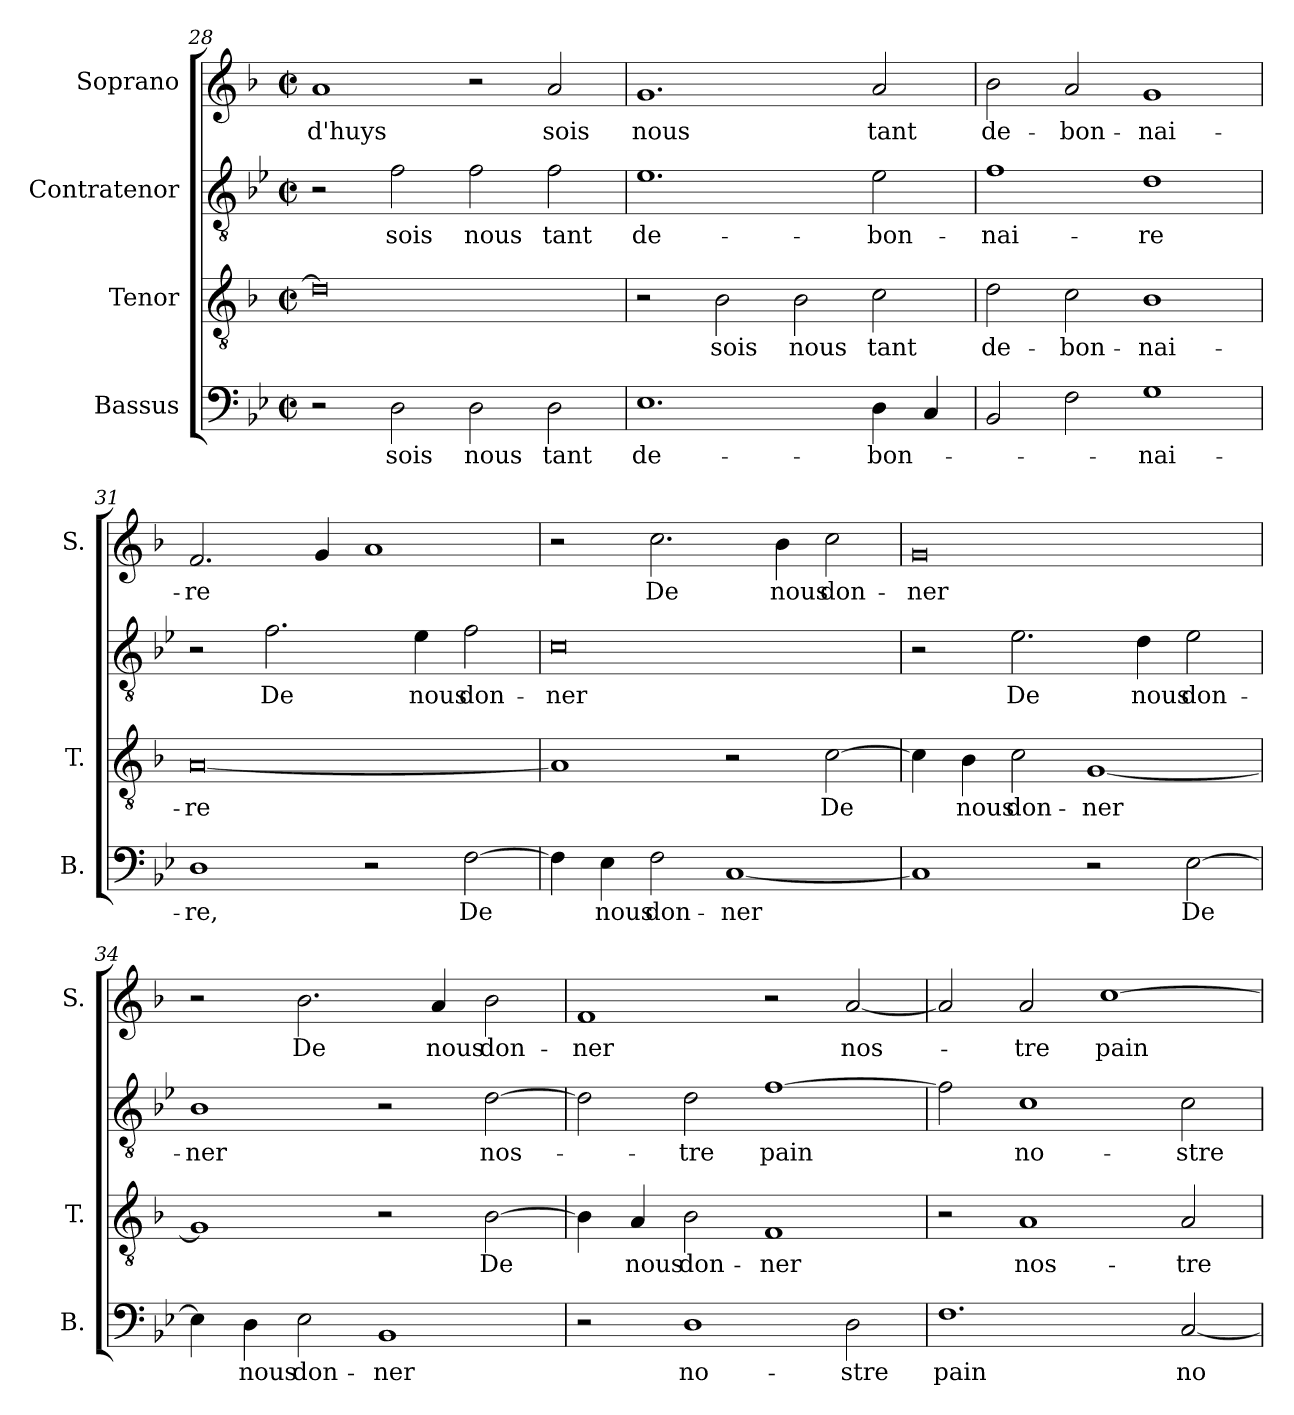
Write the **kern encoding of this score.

**kern	**text	**kern	**text	**kern	**text	**kern	**text
*part4	*part4	*part3	*part3	*part2	*part2	*part1	*part1
*staff4	*staff4	*staff3	*staff3	*staff2	*staff2	*staff1	*staff1
*I"Bassus	*	*I"Tenor	*	*I"Contratenor	*	*I"Soprano	*
*I'B.	*	*I'T.	*	*	*	*I'S.	*
!!LO:PB:g=z
*clefF4	*	*clefGv2	*	*clefGv2	*	*clefG2	*
*k[b-e-]	*	*k[b-]	*	*k[b-e-]	*	*k[b-]	*
*B-:	*	*F:	*	*B-:	*	*F:	*
*M2/2	*	*M2/2	*	*M2/2	*	*M2/2	*
*met(c|)	*	*met(c|)	*	*met(c|)	*	*met(c|)	*
=28	=28	=28	=28	=28	=28	=28	=28
2r	.	0d\]	.	2r	.	1a/	-d'huys
2D\	sois	.	.	2f\	sois	.	.
2D\	nous	.	.	2f\	nous	2r	.
2D\	tant	.	.	2f\	tant	2a/	sois
=29	=29	=29	=29	=29	=29	=29	=29
1.E-\	de-	2r	.	1.e-\	de-	1.g/	nous
.	.	2B-\	sois	.	.	.	.
.	.	2B-\	nous	.	.	.	.
4D\	-bon-	2c\	tant	2e-\	-bon-	2a/	tant
4C/	.	.	.	.	.	.	.
=30	=30	=30	=30	=30	=30	=30	=30
2BB-/	.	2d\	de-	1f\	-nai-	2b-\	de-
2F\	.	2c\	-bon-	.	.	2a/	-bon-
1G\	-nai-	1B-\	-nai-	1d\	-re	1g/	-nai-
=31	=31	=31	=31	=31	=31	=31	=31
1D\	-re,	[0A/	-re	2r	.	2.f/	-re
.	.	.	.	2.f\	De	.	.
.	.	.	.	.	.	4g/	.
2r	.	.	.	.	.	1a/	.
.	.	.	.	4e-\	nous	.	.
[2F\	De	.	.	2f\	don-	.	.
=32	=32	=32	=32	=32	=32	=32	=32
4F\]	.	1A/]	.	0c\	-ner	2r	.
4E-\	nous	.	.	.	.	.	.
2F\	don-	.	.	.	.	2.cc\	De
[1C/	-ner	2r	.	.	.	.	.
.	.	.	.	.	.	4b-\	nous
.	.	[2c\	De	.	.	2cc\	don-
!!LO:LB:g=z
=33	=33	=33	=33	=33	=33	=33	=33
1C/]	.	4c\]	.	2r	.	0g/	-ner
.	.	4B-\	nous	.	.	.	.
.	.	2c\	don-	2.e-\	De	.	.
2r	.	[1G/	-ner	.	.	.	.
.	.	.	.	4d\	nous	.	.
[2E-\	De	.	.	2e-\	don-	.	.
=34	=34	=34	=34	=34	=34	=34	=34
4E-\]	.	1G/]	.	1B-\	-ner	2r	.
4D\	nous	.	.	.	.	.	.
2E-\	don-	.	.	.	.	2.b-\	De
1BB-/	-ner	2r	.	2r	.	.	.
.	.	.	.	.	.	4a/	nous
.	.	[2B-\	De	[2d\	nos-	2b-\	don-
=35	=35	=35	=35	=35	=35	=35	=35
2r	.	4B-\]	.	2d\]	.	1f/	-ner
.	.	4A/	nous	.	.	.	.
1D\	no-	2B-\	don-	2d\	-tre	.	.
.	.	1F/	-ner	[1f\	pain	2r	.
2D\	-stre	.	.	.	.	[2a/	nos-
=36	=36	=36	=36	=36	=36	=36	=36
1.F\	pain	2r	.	2f\]	.	2a/]	.
.	.	1A/	nos-	1c\	no-	2a/	-tre
.	.	.	.	.	.	[1cc\	pain
[2C/	no-	2A/	-tre	2c\	-stre	.	.
=	=	=	=	=	=	=	=
*-	*-	*-	*-	*-	*-	*-	*-
